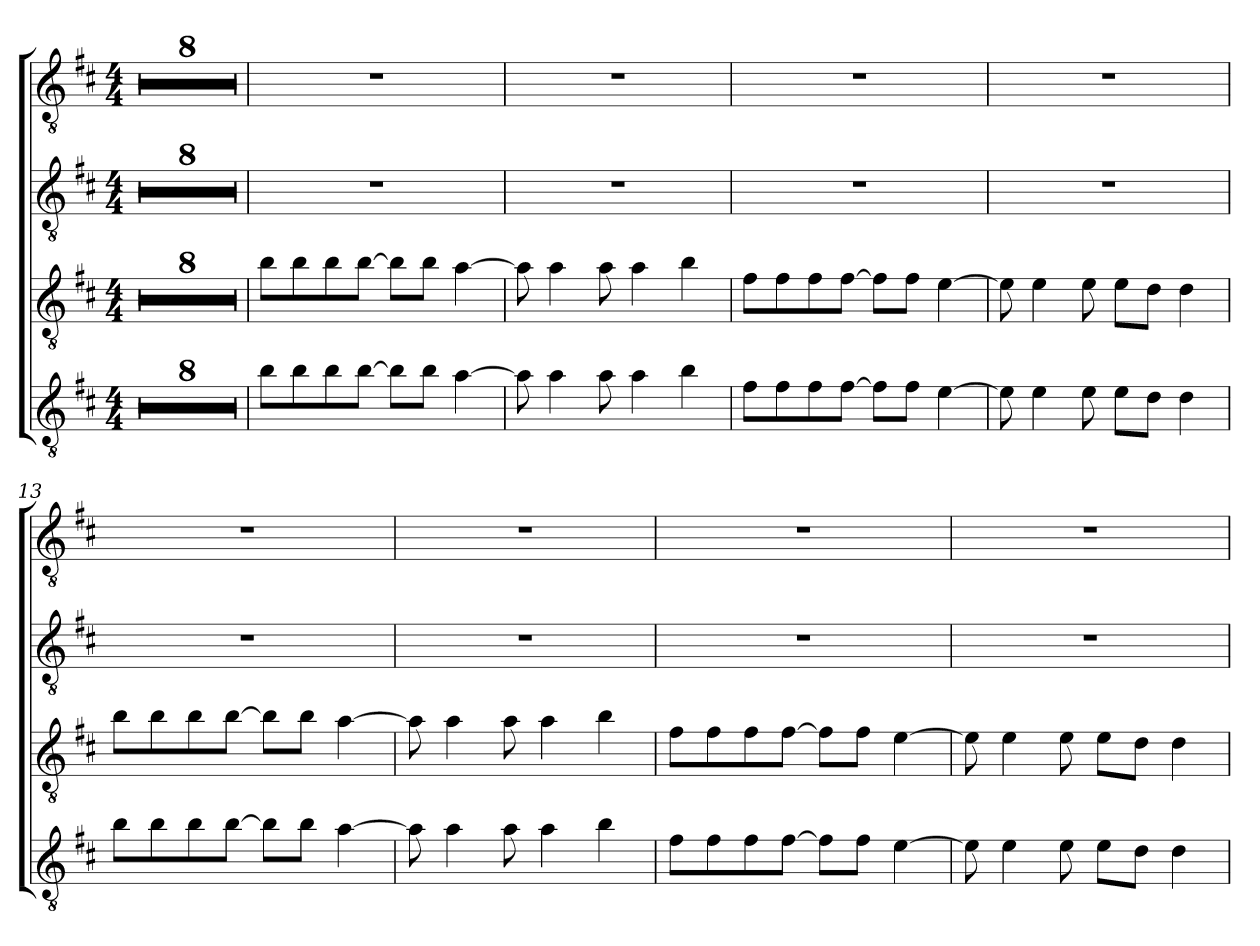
**kern	**kern	**kern	**kern
*part4	*part3	*part2	*part1
*staff4	*staff3	*staff2	*staff1
*clefGv2	*clefGv2	*clefGv2	*clefGv2
*k[f#c#]	*k[f#c#]	*k[f#c#]	*k[f#c#]
!!LO:TX:omd:t= = 154
*M4/4	*M4/4	*M4/4	*M4/4
*MM154	*MM154	*MM154	*MM154
=1	=1	=1	=1
1r	1r	1r	1r
=2	=2	=2	=2
1r	1r	1r	1r
=3	=3	=3	=3
1r	1r	1r	1r
=4	=4	=4	=4
1r	1r	1r	1r
=5	=5	=5	=5
1r	1r	1r	1r
=6	=6	=6	=6
1r	1r	1r	1r
=7	=7	=7	=7
1r	1r	1r	1r
=8	=8	=8	=8
1r	1r	1r	1r
!!LO:LB:g=z
=9	=9	=9	=9
8b\L	8b\L	1r	1r
8b\	8b\	.	.
8b\	8b\	.	.
[8b\J	[8b\J	.	.
8b\L]	8b\L]	.	.
8b\J	8b\J	.	.
[4a\	[4a\	.	.
=10	=10	=10	=10
8a\]	8a\]	1r	1r
4a\	4a\	.	.
8a\	8a\	.	.
4a\	4a\	.	.
4b\	4b\	.	.
=11	=11	=11	=11
8f#\L	8f#\L	1r	1r
8f#\	8f#\	.	.
8f#\	8f#\	.	.
[8f#\J	[8f#\J	.	.
8f#\L]	8f#\L]	.	.
8f#\J	8f#\J	.	.
[4e\	[4e\	.	.
=12	=12	=12	=12
8e\]	8e\]	1r	1r
4e\	4e\	.	.
8e\	8e\	.	.
8e\L	8e\L	.	.
8d\J	8d\J	.	.
4d\	4d\	.	.
=13	=13	=13	=13
8b\L	8b\L	1r	1r
8b\	8b\	.	.
8b\	8b\	.	.
[8b\J	[8b\J	.	.
8b\L]	8b\L]	.	.
8b\J	8b\J	.	.
[4a\	[4a\	.	.
!!LO:LB:g=z
=14	=14	=14	=14
8a\]	8a\]	1r	1r
4a\	4a\	.	.
8a\	8a\	.	.
4a\	4a\	.	.
4b\	4b\	.	.
=15	=15	=15	=15
8f#\L	8f#\L	1r	1r
8f#\	8f#\	.	.
8f#\	8f#\	.	.
[8f#\J	[8f#\J	.	.
8f#\L]	8f#\L]	.	.
8f#\J	8f#\J	.	.
[4e\	[4e\	.	.
=16	=16	=16	=16
8e\]	8e\]	1r	1r
4e\	4e\	.	.
8e\	8e\	.	.
8e\L	8e\L	.	.
8d\J	8d\J	.	.
4d\	4d\	.	.
=	=	=	=
*-	*-	*-	*-
